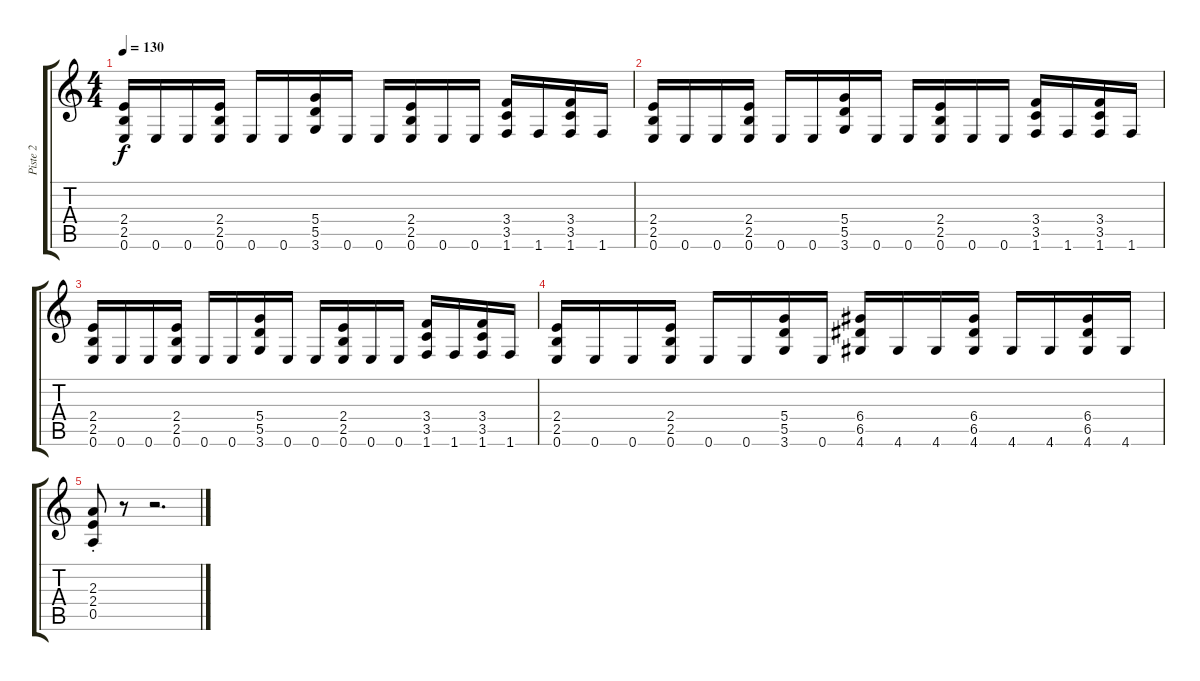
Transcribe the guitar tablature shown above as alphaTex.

\track ("Piste 2" "Piste 2") {instrument distortionguitar}
\staff {score tabs}
\tuning (E4 B3 G3 D3 A2 E2) {hide}
\ts (4 4)
\tempo 130
\clef g2
\ks c
(2.4 2.5 0.6).16{dy f} 0.6.16 0.6.16 (2.4 2.5 0.6).16 0.6.16 0.6.16 (5.4 5.5 3.6).16 0.6.16 0.6.16 (2.4 2.5 0.6).16 0.6.16 0.6.16 (3.4 3.5 1.6).16 1.6.16 (3.4 3.5 1.6).16 1.6.16 |
(2.4 2.5 0.6).16 0.6.16 0.6.16 (2.4 2.5 0.6).16 0.6.16 0.6.16 (5.4 5.5 3.6).16 0.6.16 0.6.16 (2.4 2.5 0.6).16 0.6.16 0.6.16 (3.4 3.5 1.6).16 1.6.16 (3.4 3.5 1.6).16 1.6.16 |
(2.4 2.5 0.6).16 0.6.16 0.6.16 (2.4 2.5 0.6).16 0.6.16 0.6.16 (5.4 5.5 3.6).16 0.6.16 0.6.16 (2.4 2.5 0.6).16 0.6.16 0.6.16 (3.4 3.5 1.6).16 1.6.16 (3.4 3.5 1.6).16 1.6.16 |
(2.4 2.5 0.6).16 0.6.16 0.6.16 (2.4 2.5 0.6).16 0.6.16 0.6.16 (5.4 5.5 3.6).16 0.6.16 (6.4 6.5 4.6).16 4.6.16 4.6.16 (6.4 6.5 4.6).16 4.6.16 4.6.16 (6.4 6.5 4.6).16 4.6.16 |
(2.3{st} 2.4{st} 0.5{st}).8 r.8 r.2{d}
